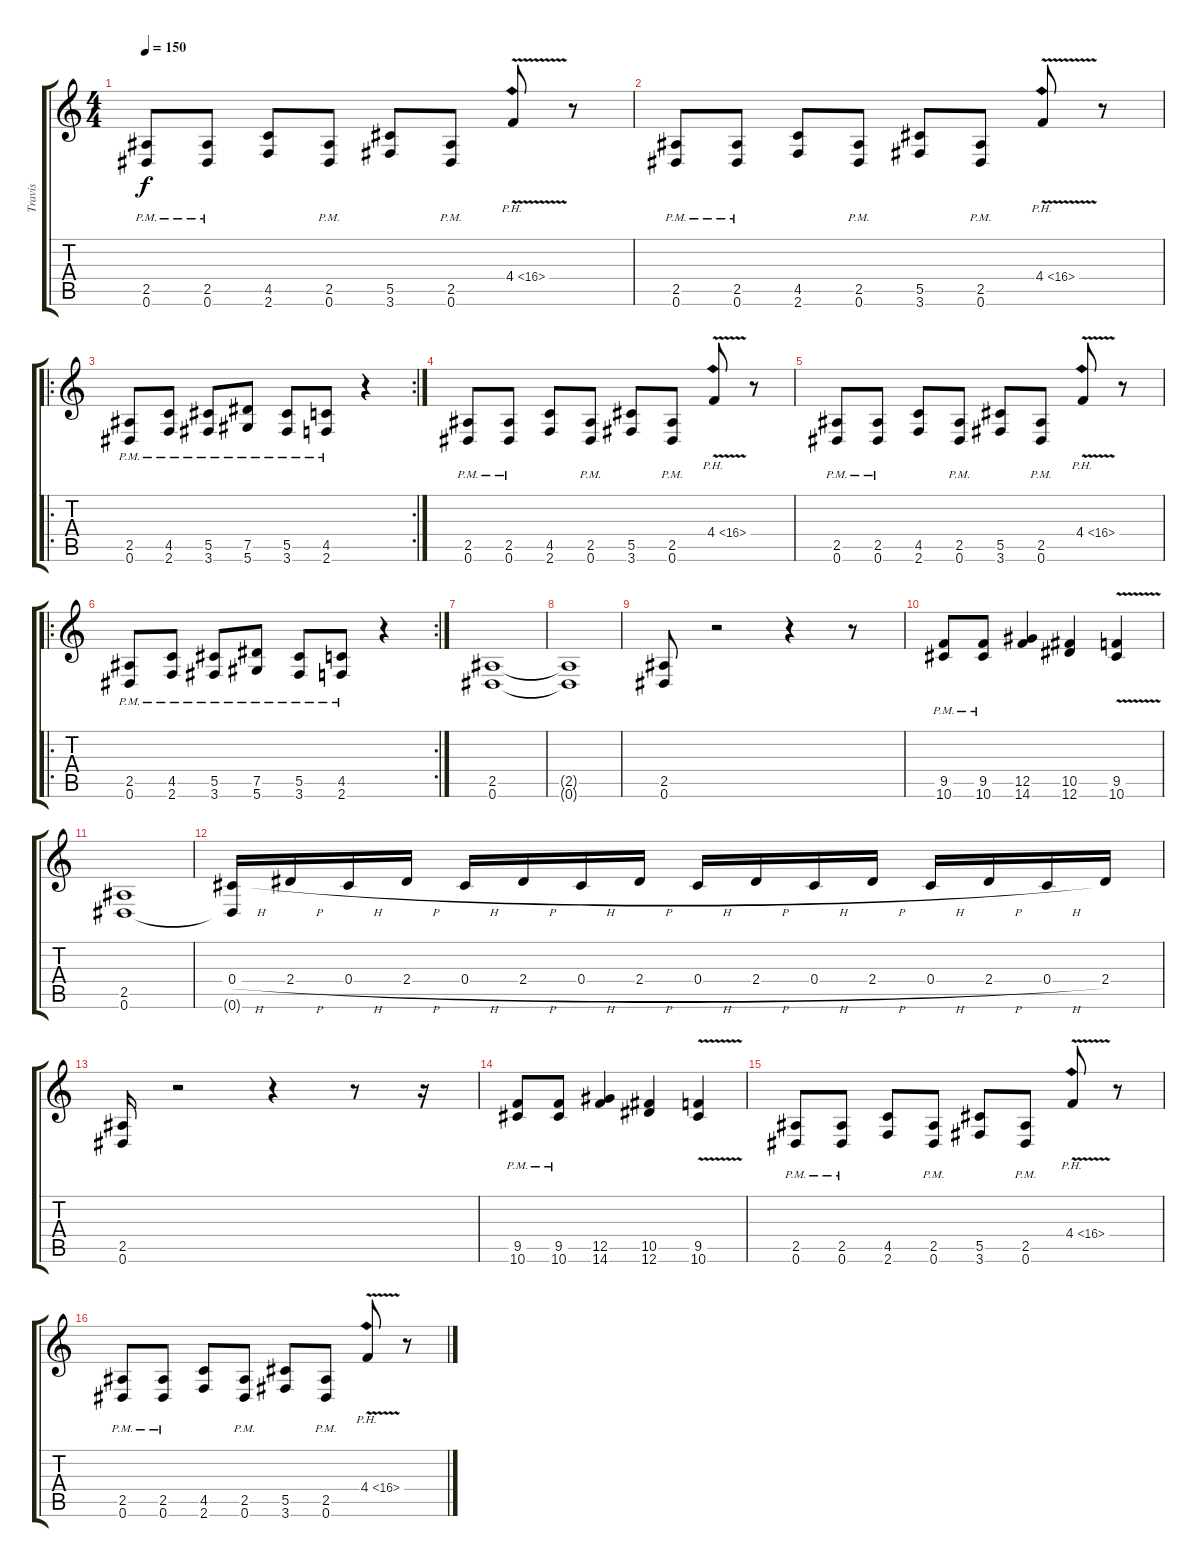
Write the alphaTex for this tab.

\track ("Travis" "Travis") {instrument distortionguitar}
\staff {score tabs}
\tuning (Eb4 Bb3 Gb3 Db3 Ab2 Eb2) {hide}
\ts (4 4)
\tempo 150
\clef g2
\ks c
(2.5{pm} 0.6{pm}).8{dy f} (2.5{pm} 0.6{pm}).8 (4.5 2.6).8 (2.5{pm} 0.6{pm}).8 (5.5 3.6).8 (2.5{pm} 0.6{pm}).8 4.4{ph 12 v}.8 r.8 |
(2.5{pm} 0.6{pm}).8 (2.5{pm} 0.6{pm}).8 (4.5 2.6).8 (2.5{pm} 0.6{pm}).8 (5.5 3.6).8 (2.5{pm} 0.6{pm}).8 4.4{ph 12 v}.8 r.8 |
\ro
\rc 2
(2.5{pm} 0.6{pm}).8 (4.5{pm} 2.6{pm}).8 (5.5{pm} 3.6{pm}).8 (7.5{pm} 5.6{pm}).8 (5.5{pm} 3.6{pm}).8 (4.5{pm} 2.6{pm}).8 r.4 |
(2.5{pm} 0.6{pm}).8 (2.5{pm} 0.6{pm}).8 (4.5 2.6).8 (2.5{pm} 0.6{pm}).8 (5.5 3.6).8 (2.5{pm} 0.6{pm}).8 4.4{ph 12 v}.8 r.8 |
(2.5{pm} 0.6{pm}).8 (2.5{pm} 0.6{pm}).8 (4.5 2.6).8 (2.5{pm} 0.6{pm}).8 (5.5 3.6).8 (2.5{pm} 0.6{pm}).8 4.4{ph 12 v}.8 r.8 |
\ro
\rc 2
(2.5{pm} 0.6{pm}).8 (4.5{pm} 2.6{pm}).8 (5.5{pm} 3.6{pm}).8 (7.5{pm} 5.6{pm}).8 (5.5{pm} 3.6{pm}).8 (4.5{pm} 2.6{pm}).8 r.4 |
(2.5 0.6).1 |
(2.5{t} 0.6{t}).1 |
(2.5 0.6).8 r.2 r.4 r.8 |
(9.5{pm} 10.6{pm}).8 (9.5{pm} 10.6{pm}).8 (12.5 14.6).4 (10.5 12.6).4 (9.5{v} 10.6{v}).4 |
(2.5 0.6).1 |
(0.4{h} 0.6{t}).16 2.4{h}.16 0.4{h}.16 2.4{h}.16 0.4{h}.16 2.4{h}.16 0.4{h}.16 2.4{h}.16 0.4{h}.16 2.4{h}.16 0.4{h}.16 2.4{h}.16 0.4{h}.16 2.4{h}.16 0.4{h}.16 2.4.16 |
(2.5 0.6).16 r.2 r.4 r.8 r.16 |
(9.5{pm} 10.6{pm}).8 (9.5{pm} 10.6{pm}).8 (12.5 14.6).4 (10.5 12.6).4 (9.5{v} 10.6{v}).4 |
(2.5{pm} 0.6{pm}).8 (2.5{pm} 0.6{pm}).8 (4.5 2.6).8 (2.5{pm} 0.6{pm}).8 (5.5 3.6).8 (2.5{pm} 0.6{pm}).8 4.4{ph 12 v}.8 r.8 |
(2.5{pm} 0.6{pm}).8 (2.5{pm} 0.6{pm}).8 (4.5 2.6).8 (2.5{pm} 0.6{pm}).8 (5.5 3.6).8 (2.5{pm} 0.6{pm}).8 4.4{ph 12 v}.8 r.8
